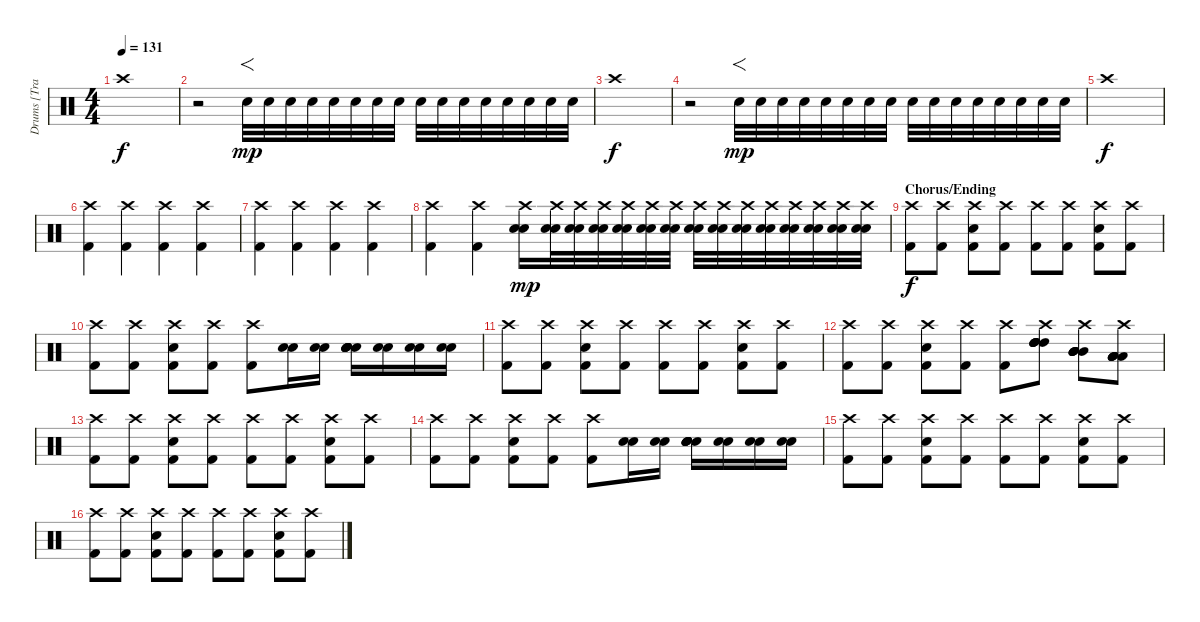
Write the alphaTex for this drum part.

\track ("Drums [Travis Barker]" "Drums [Tra") {instrument percussion}
\staff {score}
\articulation defaults
\ts (4 4)
\tempo 131
\clef neutral
\ks c "Crash high (hit)".1{dy f}
|
r.2 "Snare (hit) 2".32{f dy mp} "Snare (hit) 2".32 "Snare (hit) 2".32 "Snare (hit) 2".32 "Snare (hit) 2".32 "Snare (hit) 2".32 "Snare (hit) 2".32 "Snare (hit) 2".32 "Snare (hit) 2".32 "Snare (hit) 2".32 "Snare (hit) 2".32 "Snare (hit) 2".32 "Snare (hit) 2".32 "Snare (hit) 2".32 "Snare (hit) 2".32 "Snare (hit) 2".32 |
"Crash high (hit)".1{dy f} |
r.2 "Snare (hit) 2".32{f dy mp} "Snare (hit) 2".32 "Snare (hit) 2".32 "Snare (hit) 2".32 "Snare (hit) 2".32 "Snare (hit) 2".32 "Snare (hit) 2".32 "Snare (hit) 2".32 "Snare (hit) 2".32 "Snare (hit) 2".32 "Snare (hit) 2".32 "Snare (hit) 2".32 "Snare (hit) 2".32 "Snare (hit) 2".32 "Snare (hit) 2".32 "Snare (hit) 2".32 |
"Crash high (hit)".1{dy f} |
("Crash high (hit)" "Kick (hit) 2").4 ("Crash high (hit)" "Kick (hit) 2").4 ("Crash high (hit)" "Kick (hit) 2").4 ("Crash high (hit)" "Kick (hit) 2").4 |
("Crash high (hit)" "Kick (hit) 2").4 ("Crash high (hit)" "Kick (hit) 2").4 ("Crash high (hit)" "Kick (hit) 2").4 ("Crash high (hit)" "Kick (hit) 2").4 |
("Crash high (hit)" "Kick (hit) 2").4 ("Crash high (hit)" "Kick (hit) 2").4 ("Crash high (hit)" "Snare (hit) 2" "Snare (hit) 2").16{dy mp} ("Crash high (hit)" "Snare (hit) 2" "Snare (hit) 2").32 ("Crash high (hit)" "Snare (hit) 2" "Snare (hit) 2").32 ("Crash high (hit)" "Snare (hit) 2" "Snare (hit) 2").32 ("Crash high (hit)" "Snare (hit) 2" "Snare (hit) 2").32 ("Crash high (hit)" "Snare (hit) 2" "Snare (hit) 2").32 ("Crash high (hit)" "Snare (hit) 2" "Snare (hit) 2").32 ("Crash high (hit)" "Snare (hit) 2" "Snare (hit) 2").32 ("Crash high (hit)" "Snare (hit) 2" "Snare (hit) 2").32 ("Crash high (hit)" "Snare (hit) 2" "Snare (hit) 2").32 ("Crash high (hit)" "Snare (hit) 2" "Snare (hit) 2").32 ("Crash high (hit)" "Snare (hit) 2" "Snare (hit) 2").32 ("Crash high (hit)" "Snare (hit) 2" "Snare (hit) 2").32 ("Crash high (hit)" "Snare (hit) 2" "Snare (hit) 2").32 ("Crash high (hit)" "Snare (hit) 2" "Snare (hit) 2").32 |
\section ("" "Chorus/Ending")
("Crash high (hit)" "Kick (hit) 2").8{dy f} ("Crash high (hit)" "Kick (hit) 2").8 ("Crash high (hit)" "Snare (hit) 2" "Kick (hit) 2").8 ("Crash high (hit)" "Kick (hit) 2").8 ("Crash high (hit)" "Kick (hit) 2").8 ("Crash high (hit)" "Kick (hit) 2").8 ("Crash high (hit)" "Snare (hit) 2" "Kick (hit) 2").8 ("Crash high (hit)" "Kick (hit) 2").8 |
("Crash high (hit)" "Kick (hit) 2").8 ("Crash high (hit)" "Kick (hit) 2").8 ("Crash high (hit)" "Snare (hit) 2" "Kick (hit) 2").8 ("Crash high (hit)" "Kick (hit) 2").8 ("Crash high (hit)" "Kick (hit) 2").8 ("Snare (hit) 2" "Snare (hit) 2").16 ("Snare (hit) 2" "Snare (hit) 2").16 ("Snare (hit) 2" "Snare (hit) 2" "Snare (hit) 2" "Snare (hit) 2" "Snare (hit) 2" "Snare (hit) 2").16 ("Snare (hit) 2" "Snare (hit) 2").16 ("Snare (hit) 2" "Snare (hit) 2").16 ("Snare (hit) 2" "Snare (hit) 2").16 |
("Crash high (hit)" "Kick (hit) 2").8 ("Crash high (hit)" "Kick (hit) 2").8 ("Crash high (hit)" "Snare (hit) 2" "Kick (hit) 2").8 ("Crash high (hit)" "Kick (hit) 2").8 ("Crash high (hit)" "Kick (hit) 2").8 ("Crash high (hit)" "Kick (hit) 2").8 ("Crash high (hit)" "Snare (hit) 2" "Kick (hit) 2").8 ("Crash high (hit)" "Kick (hit) 2").8 |
("Crash high (hit)" "Kick (hit) 2").8 ("Crash high (hit)" "Kick (hit) 2").8 ("Crash high (hit)" "Snare (hit) 2" "Kick (hit) 2").8 ("Crash high (hit)" "Kick (hit) 2").8 ("Crash high (hit)" "Kick (hit) 2").8 ("High Tom (hit)" "High Tom (hit)" "Crash high (hit)" "High Tom (hit)" "High Tom (hit)" "High Tom (hit)").8 ("Mid Tom (hit)" "Mid Tom (hit)" "Crash high (hit)" "Mid Tom (hit)" "Mid Tom (hit)" "Mid Tom (hit)").8 ("Low Tom (hit)" "Low Tom (hit)" "Crash high (hit)" "Low Tom (hit)" "Low Tom (hit)" "Low Tom (hit)").8 |
("Crash high (hit)" "Kick (hit) 2").8 ("Crash high (hit)" "Kick (hit) 2").8 ("Crash high (hit)" "Snare (hit) 2" "Kick (hit) 2").8 ("Crash high (hit)" "Kick (hit) 2").8 ("Crash high (hit)" "Kick (hit) 2").8 ("Crash high (hit)" "Kick (hit) 2").8 ("Crash high (hit)" "Snare (hit) 2" "Kick (hit) 2").8 ("Crash high (hit)" "Kick (hit) 2").8 |
("Crash high (hit)" "Kick (hit) 2").8 ("Crash high (hit)" "Kick (hit) 2").8 ("Crash high (hit)" "Snare (hit) 2" "Kick (hit) 2").8 ("Crash high (hit)" "Kick (hit) 2").8 ("Crash high (hit)" "Kick (hit) 2").8 ("Snare (hit) 2" "Snare (hit) 2").16 ("Snare (hit) 2" "Snare (hit) 2").16 ("Snare (hit) 2" "Snare (hit) 2" "Snare (hit) 2" "Snare (hit) 2" "Snare (hit) 2" "Snare (hit) 2").16 ("Snare (hit) 2" "Snare (hit) 2").16 ("Snare (hit) 2" "Snare (hit) 2").16 ("Snare (hit) 2" "Snare (hit) 2").16 |
("Crash high (hit)" "Kick (hit) 2").8 ("Crash high (hit)" "Kick (hit) 2").8 ("Crash high (hit)" "Snare (hit) 2" "Kick (hit) 2").8 ("Crash high (hit)" "Kick (hit) 2").8 ("Crash high (hit)" "Kick (hit) 2").8 ("Crash high (hit)" "Kick (hit) 2").8 ("Crash high (hit)" "Snare (hit) 2" "Kick (hit) 2").8 ("Crash high (hit)" "Kick (hit) 2").8 |
("Crash high (hit)" "Kick (hit) 2").8 ("Crash high (hit)" "Kick (hit) 2").8 ("Crash high (hit)" "Snare (hit) 2" "Kick (hit) 2").8 ("Crash high (hit)" "Kick (hit) 2").8 ("Crash high (hit)" "Kick (hit) 2").8 ("Crash high (hit)" "Kick (hit) 2").8 ("Crash high (hit)" "Snare (hit) 2" "Kick (hit) 2").8 ("Crash high (hit)" "Kick (hit) 2").8
